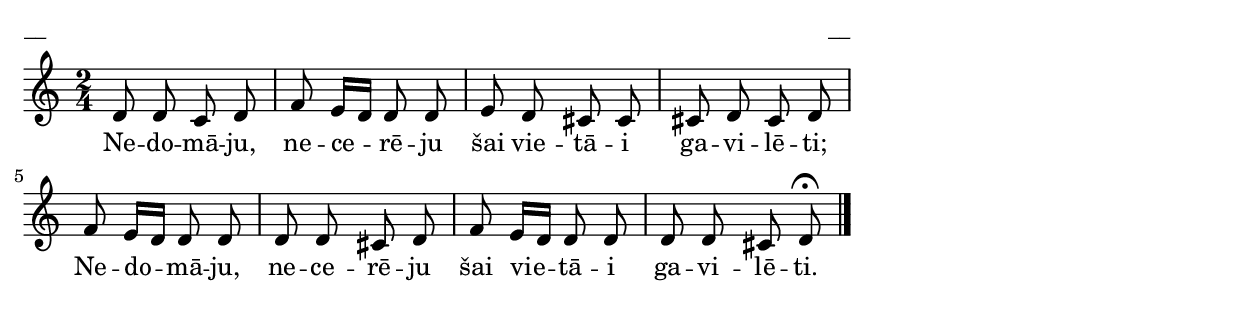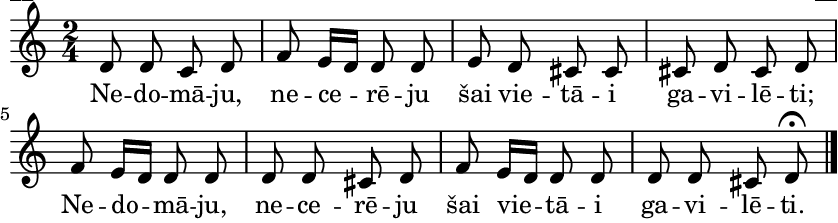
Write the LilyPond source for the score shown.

\version "2.13.18"
#(ly:set-option 'crop #t)

%\header {
%    title = "Nedomāju, necerēju šai vietai gavilēti",AA lapas, Gavilēšana
%}
\paper {
line-width = 14\cm
left-margin = 0.4\cm
between-system-padding = 0.1\cm
between-system-space = 0.1\cm
}
\layout {
indent = #0
ragged-last = ##f
}

voiceA = \relative c' {
\clef "treble"
\key c \major
\time 2/4 
d8 d c d |
f8 e16[ d] d8 d |
e8 d cis cis |
cis8 d cis d |
f8 e16[ d] d8 d |
d8 d cis d |
f8 e16[ d] d8 d |
d8 d cis d\fermata | 
\bar "|."
} 

lyricA = \lyricmode {
Ne -- do -- mā -- ju, ne -- ce -- rē -- ju 
šai vie -- tā -- i ga -- vi -- lē -- ti; 
Ne -- do -- mā -- ju, ne -- ce -- rē -- ju 
šai vie -- tā -- i ga -- vi -- lē -- ti.
} 

fullScore = <<
\new Staff {
<<
\new Voice = "voiceA" { \oneVoice \autoBeamOff \voiceA }
\new Lyrics \lyricsto "voiceA" \lyricA
>>
}
>>

\score {
\fullScore
\header { piece = "__" opus = "__" }
}
\markup { \with-color #(x11-color 'white) \sans \smaller "__" }
\score {
\unfoldRepeats
\fullScore
\midi {
\context { \Staff \remove "Staff_performer" }
\context { \Voice \consists "Staff_performer" }
}
}


